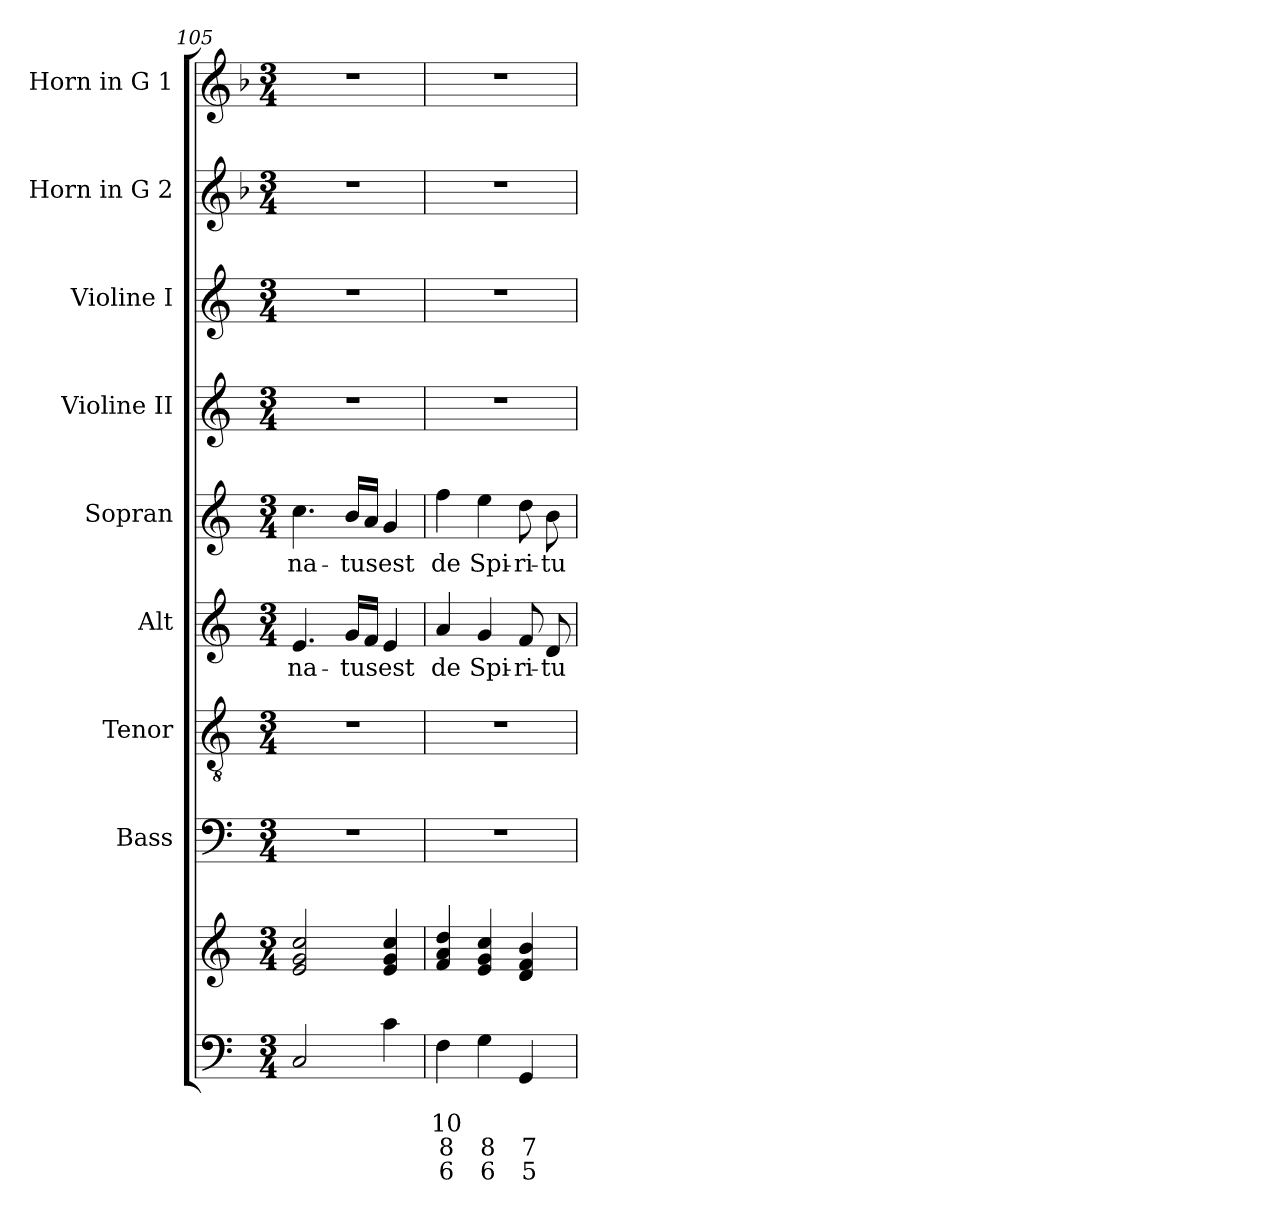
**kern	**text	**text	**text	**text	**kern	**kern	**kern	**kern	**text	**kern	**text	**kern	**kern	**kern	**kern
*part9	*part9	*part9	*part9	*part9	*part9	*part8	*part7	*part6	*part6	*part5	*part5	*part4	*part3	*part2	*part1
*staff10	*staff10	*staff10	*staff10	*staff10	*staff9	*staff8	*staff7	*staff6	*staff6	*staff5	*staff5	*staff4	*staff3	*staff2	*staff1
*	*	*	*	*	*	*I"Bass	*I"Tenor	*I"Alt	*	*I"Sopran	*	*I"Violine II	*I"Violine I	*I"Horn in G 2	*I"Horn in G 1
*	*	*	*	*	*	*I'B.	*I'T.	*I'A.	*	*I'S.	*	*I'Vl. II	*I'Vl. I	*	*
*clefF4	*	*	*	*	*clefG2	*clefF4	*clefGv2	*clefG2	*	*clefG2	*	*clefG2	*clefG2	*clefG2	*clefG2
*	*	*	*	*	*	*	*	*	*	*	*	*	*	*ITrd3c5	*ITrd3c5
*k[]	*	*	*	*	*k[]	*k[]	*k[]	*k[]	*	*k[]	*	*k[]	*k[]	*k[]	*k[]
*C:	*	*	*	*	*C:	*C:	*C:	*C:	*	*C:	*	*C:	*C:	*C:	*C:
*M3/4	*	*	*	*	*M3/4	*M3/4	*M3/4	*M3/4	*	*M3/4	*	*M3/4	*M3/4	*M3/4	*M3/4
=105	=105	=105	=105	=105	=105	=105	=105	=105	=105	=105	=105	=105	=105	=105	=105
!	!	!	!	!	!	!	!	!	!LO:LY:b	!	!LO:LY:b	!	!	!	!
2C/	.	.	.	.	2e/ 2g/ 2cc/	2.r	2.r	4.e/	-na-	4.cc\	-na-	2.r	2.r	2.r	2.r
!	!	!	!	!	!	!	!	!	!LO:LY:b	!	!LO:LY:b	!	!	!	!
.	.	.	.	.	.	.	.	16g/LL	-tus	16b/LL	-tus	.	.	.	.
.	.	.	.	.	.	.	.	16f/JJ	.	16a/JJ	.	.	.	.	.
!	!	!	!	!	!	!	!	!	!LO:LY:b	!	!LO:LY:b	!	!	!	!
4c\	.	.	.	.	4e/ 4g/ 4cc/	.	.	4e/	est	4g/	est	.	.	.	.
=106	=106	=106	=106	=106	=106	=106	=106	=106	=106	=106	=106	=106	=106	=106	=106
!	!	!LO:LY:b	!LO:LY:b	!LO:LY:b	!	!	!	!	!LO:LY:b	!	!LO:LY:b	!	!	!	!
4F\	.	10	8	6	4f/ 4a/ 4dd/	2.r	2.r	4a/	de	4ff\	de	2.r	2.r	2.r	2.r
!	!	!	!LO:LY:b	!LO:LY:b	!	!	!	!	!LO:LY:b	!	!LO:LY:b	!	!	!	!
4G\	.	.	8	6	4e/ 4g/ 4cc/	.	.	4g/	Spi-	4ee\	Spi-	.	.	.	.
!	!	!	!LO:LY:b	!LO:LY:b	!	!	!	!	!LO:LY:b	!	!LO:LY:b	!	!	!	!
4GG/	.	.	7	5	4d/ 4f/ 4b/	.	.	8f/	-ri-	8dd\	-ri-	.	.	.	.
!	!	!	!	!	!	!	!	!	!LO:LY:b	!	!LO:LY:b	!	!	!	!
.	.	.	.	.	.	.	.	8d/	-tu	8b\	-tu	.	.	.	.
=	=	=	=	=	=	=	=	=	=	=	=	=	=	=	=
*-	*-	*-	*-	*-	*-	*-	*-	*-	*-	*-	*-	*-	*-	*-	*-
